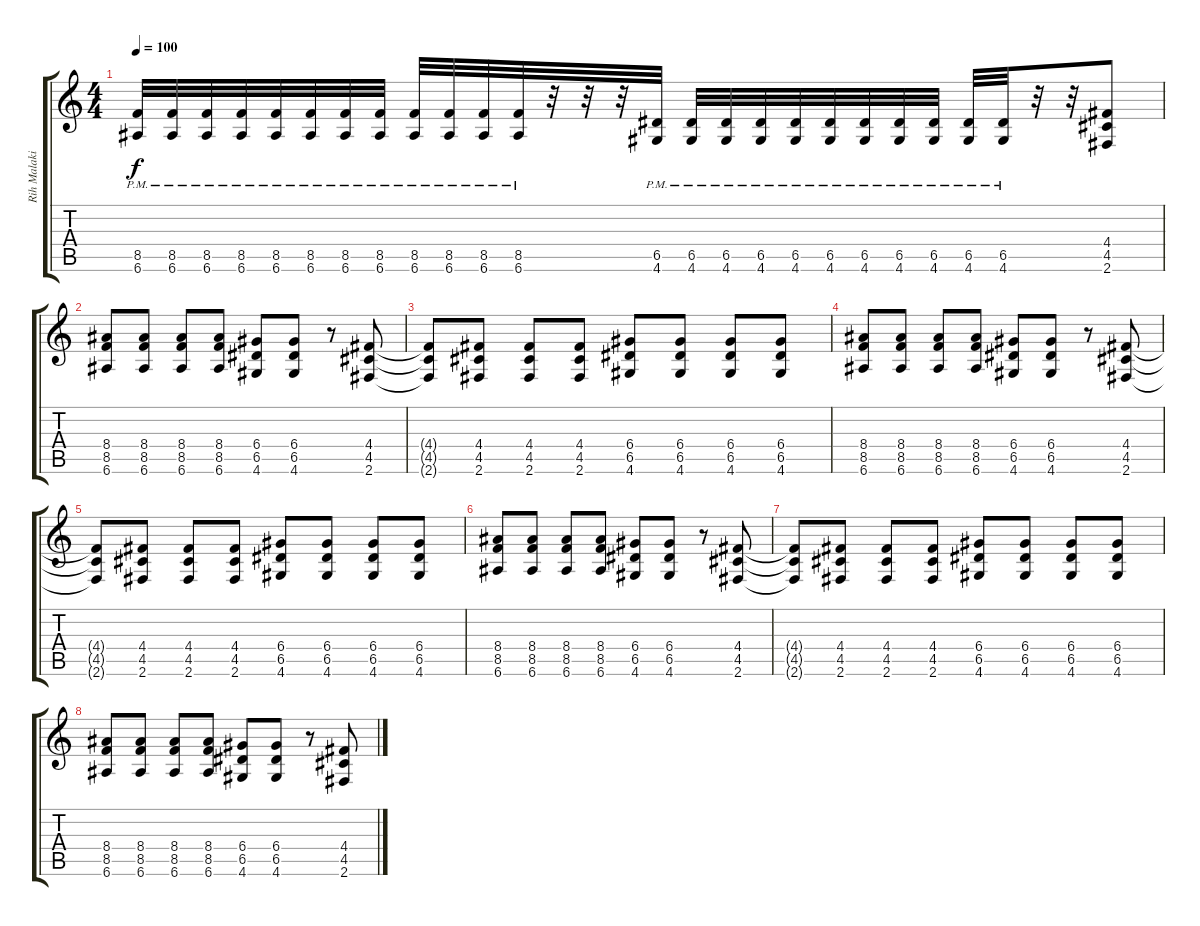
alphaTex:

\track ("Rih Malakian" "Rih Malaki") {instrument distortionguitar}
\staff {score tabs}
\tuning (E4 B3 G3 D3 A2 E2) {hide}
\ts (4 4)
\tempo 100
\clef g2
\ks c
(8.5{pm} 6.6{pm}).32{dy f} (8.5{pm} 6.6{pm}).32 (8.5{pm} 6.6{pm}).32 (8.5{pm} 6.6{pm}).32 (8.5{pm} 6.6{pm}).32 (8.5{pm} 6.6{pm}).32 (8.5{pm} 6.6{pm}).32 (8.5{pm} 6.6{pm}).32 (8.5{pm} 6.6{pm}).32 (8.5{pm} 6.6{pm}).32 (8.5{pm} 6.6{pm}).32 (8.5{pm} 6.6{pm}).32 r.32 r.32 r.32 (6.5{pm} 4.6{pm}).32 (6.5{pm} 4.6{pm}).32 (6.5{pm} 4.6{pm}).32 (6.5{pm} 4.6{pm}).32 (6.5{pm} 4.6{pm}).32 (6.5{pm} 4.6{pm}).32 (6.5{pm} 4.6{pm}).32 (6.5{pm} 4.6{pm}).32 (6.5{pm} 4.6{pm}).32 (6.5{pm} 4.6{pm}).32 (6.5{pm} 4.6{pm}).32 r.32 r.32 (4.4 4.5 2.6).8 |
(8.4 8.5 6.6).8 (8.4 8.5 6.6).8 (8.4 8.5 6.6).8 (8.4 8.5 6.6).8 (6.4 6.5 4.6).8 (6.4 6.5 4.6).8 r.8 (4.4 4.5 2.6).8 |
(4.4{t} 4.5{t} 2.6{t}).8 (4.4 4.5 2.6).8 (4.4 4.5 2.6).8 (4.4 4.5 2.6).8 (6.4 6.5 4.6).8 (6.4 6.5 4.6).8 (6.4 6.5 4.6).8 (6.4 6.5 4.6).8 |
(8.4 8.5 6.6).8 (8.4 8.5 6.6).8 (8.4 8.5 6.6).8 (8.4 8.5 6.6).8 (6.4 6.5 4.6).8 (6.4 6.5 4.6).8 r.8 (4.4 4.5 2.6).8 |
(4.4{t} 4.5{t} 2.6{t}).8 (4.4 4.5 2.6).8 (4.4 4.5 2.6).8 (4.4 4.5 2.6).8 (6.4 6.5 4.6).8 (6.4 6.5 4.6).8 (6.4 6.5 4.6).8 (6.4 6.5 4.6).8 |
(8.4 8.5 6.6).8 (8.4 8.5 6.6).8 (8.4 8.5 6.6).8 (8.4 8.5 6.6).8 (6.4 6.5 4.6).8 (6.4 6.5 4.6).8 r.8 (4.4 4.5 2.6).8 |
(4.4{t} 4.5{t} 2.6{t}).8 (4.4 4.5 2.6).8 (4.4 4.5 2.6).8 (4.4 4.5 2.6).8 (6.4 6.5 4.6).8 (6.4 6.5 4.6).8 (6.4 6.5 4.6).8 (6.4 6.5 4.6).8 |
(8.4 8.5 6.6).8 (8.4 8.5 6.6).8 (8.4 8.5 6.6).8 (8.4 8.5 6.6).8 (6.4 6.5 4.6).8 (6.4 6.5 4.6).8 r.8 (4.4 4.5 2.6).8
